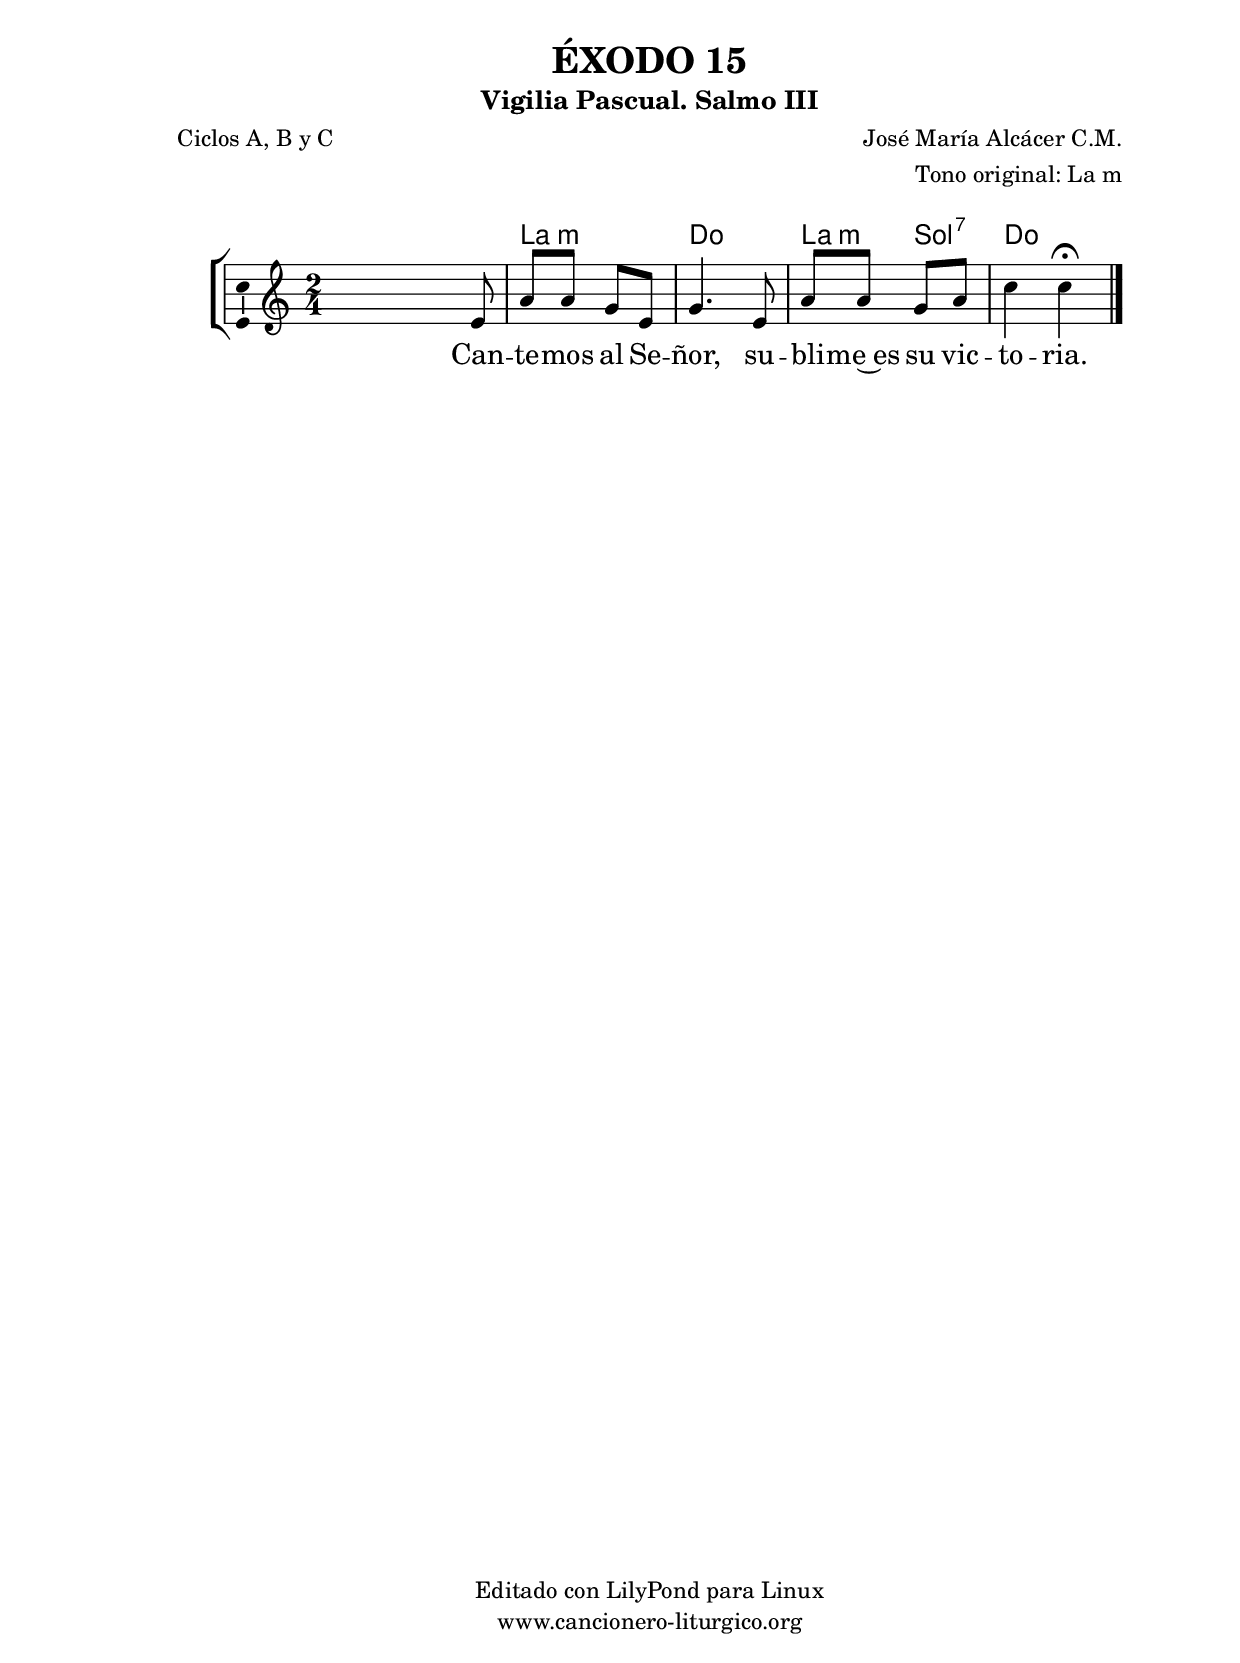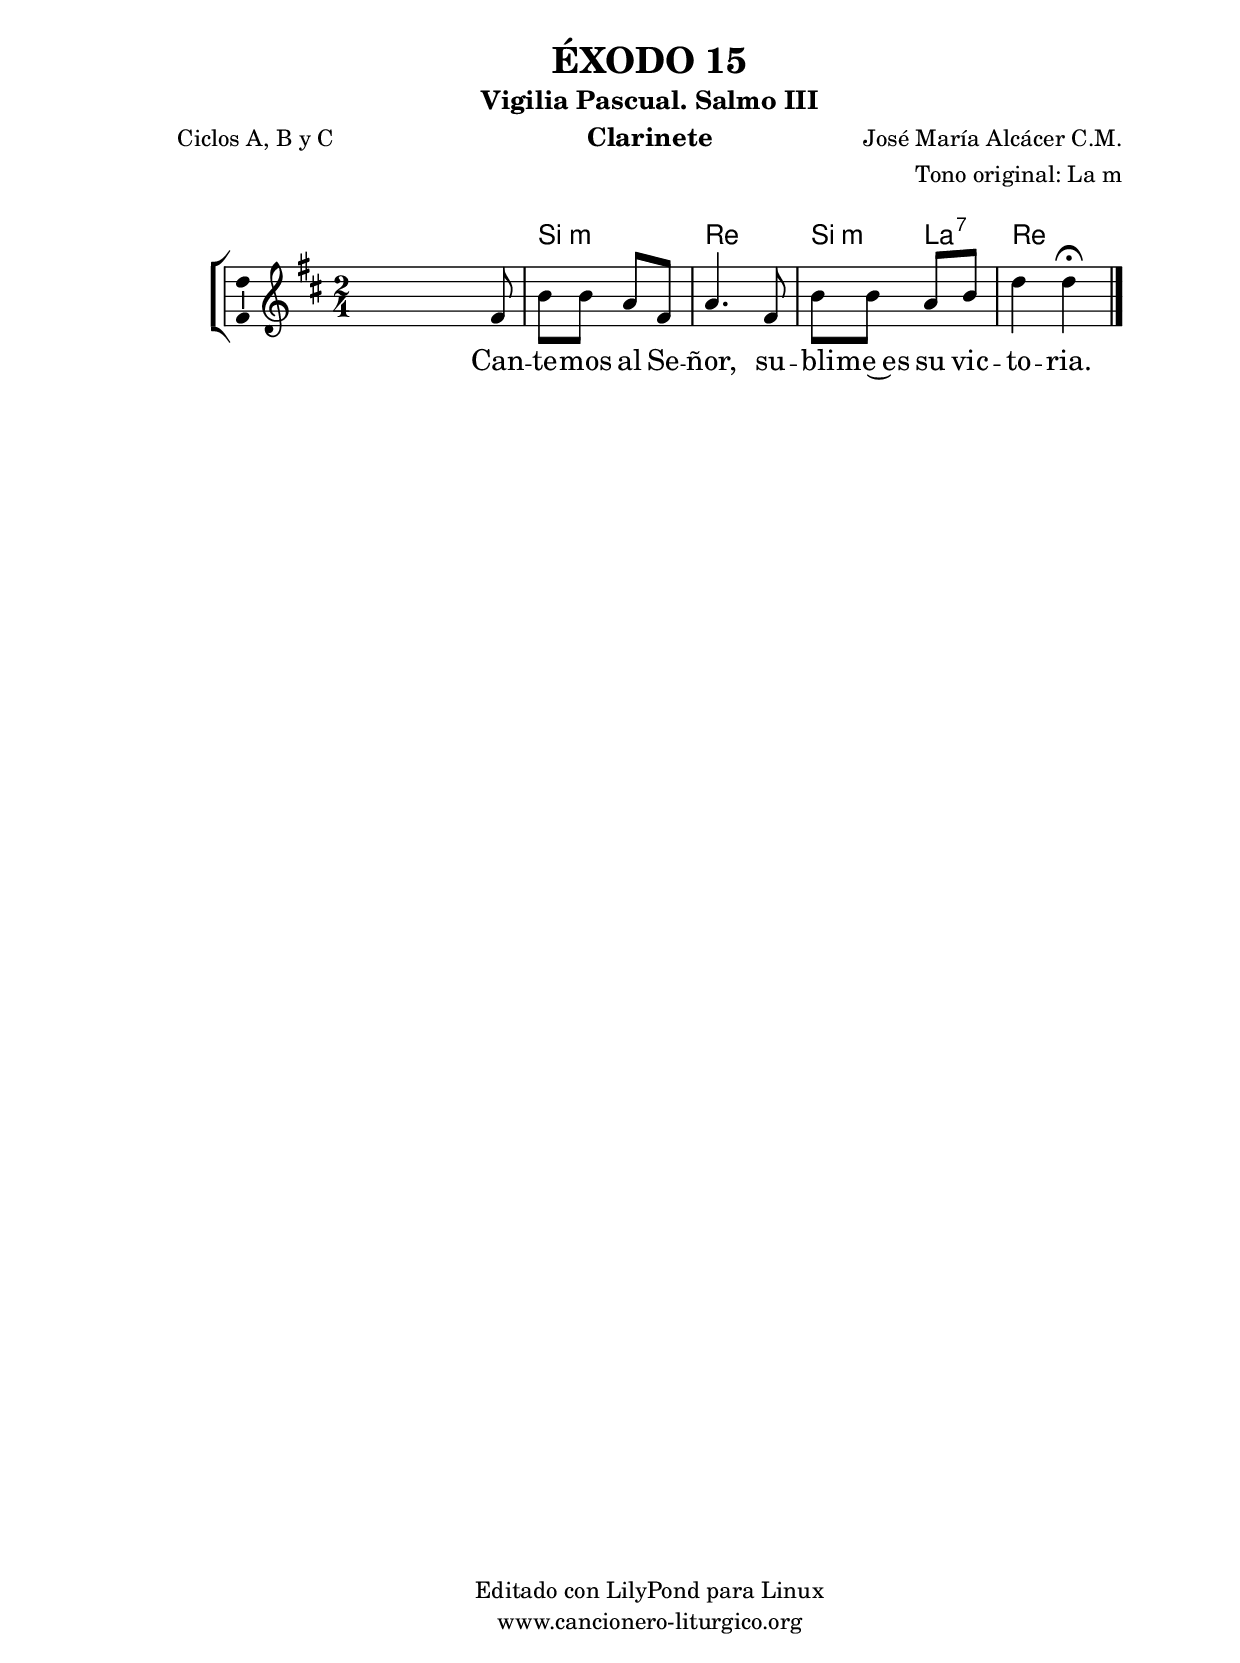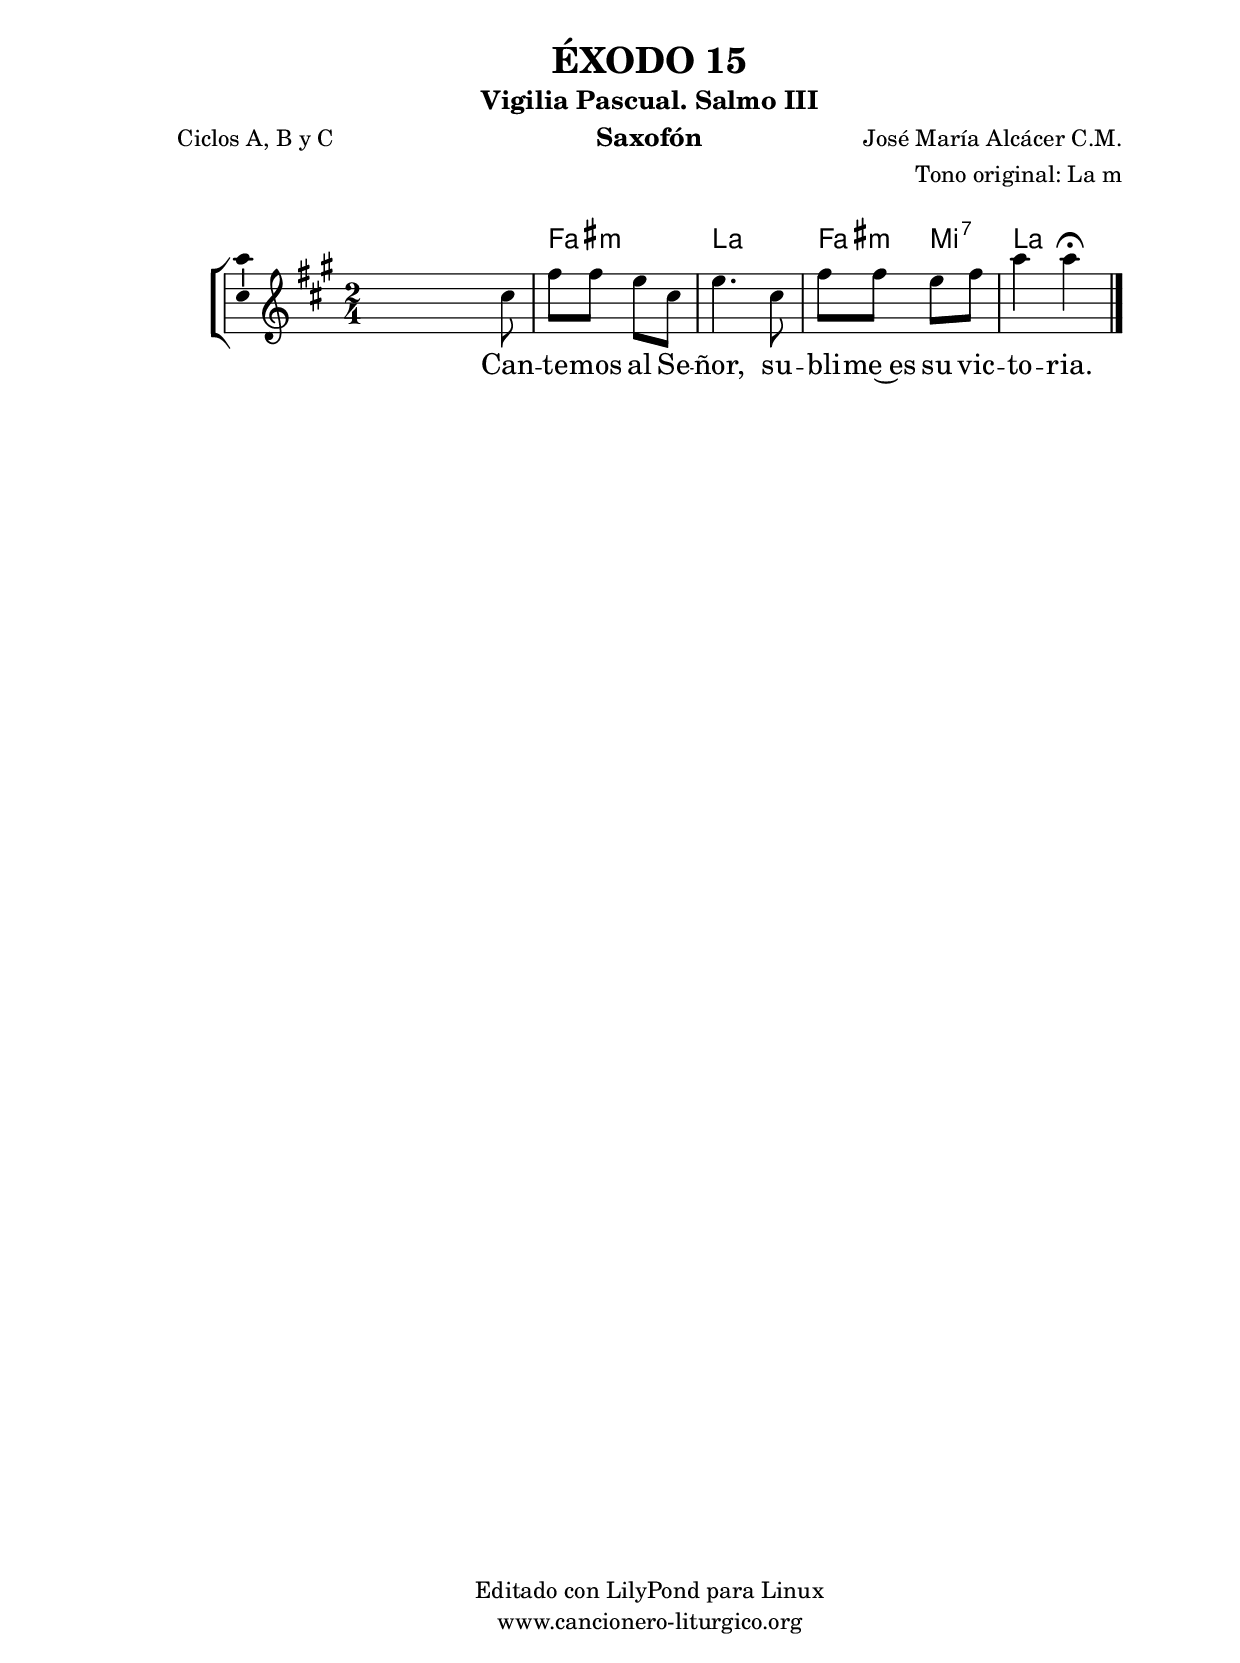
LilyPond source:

%
%para convertir .midi en .wav:
%timidity filename.midi -Ow -o finename.wav
%
%
%Para convertir de .wav a .mp3:
%lame -h -m j filename.wav
%
%
%para escuchar el midi:
%timidity nombrefichero.midi
%


%versión de lilypond para la que se ha escrito esta partitura:
\version "2.16.0"

	%Tamaño papel
	#(set-default-paper-size "a4")
	%Tamaño partitura
	#(set-global-staff-size 20)
	%No responde al pulsar sobre una nota
	#(ly:set-option 'point-and-click #f)

%parámetros del encabezamiento:
\header {
	title = "ÉXODO 15"
	subtitle = "Vigilia Pascual. Salmo III"
	composer = "José María Alcácer C.M."
	poet = "Ciclos A, B y C"
	meter = ""
	arranger = "Tono original: La m"
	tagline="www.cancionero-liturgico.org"
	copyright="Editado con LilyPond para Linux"
	}

%parámetros asociados al papel:
\paper  {
	oddHeaderMarkup = \markup {\fill-line { \on-the-fly #not-first-page \fromproperty #'header:title \on-the-fly #not-first-page \fromproperty #'header:composer }}
	evenHeaderMarkup = \markup {\fill-line { \fromproperty #'header:composer \fromproperty #'header:title }}
	#(set-paper-size "a4")
	print-page-number = ##f
	first-page-number = 1
	print-first-page-number = ##f
%	head-separation = 3.0 \cm
	top-margin = 2.0 \cm
	bottom-margin = 0.5\cm
%%%	bottom-margin = -1.0\cm
	left-margin = 3.0 \cm
	line-width = 16.0 \cm 
	indent = 8\mm
	interscoreline = 2.\mm
	between-system-space = 15\mm
%	para que las partituras no llenen la hoja:
	ragged-bottom = ##t
%	idem para la última hoja:
	ragged-last-bottom = ##f
%	para que las partituras llenen el ancho del papel:
	ragged-last = ##f
	after-title-space = 2.5 \cm
%page-count=1
%system-count=8

	%Flexible Vertical Spacing
%	markup-markup-spacing =
%	#'((basic-distance . 15) (minimum-distance . 15) (padding . 3))
	markup-system-spacing =
	#'((basic-distance . 15) (minimum-distance . 15) (padding . 3))
	system-system-spacing =
	#'((basic-distance . 15) (minimum-distance . 15) (padding . 3))
	score-system-spacing =
	#'((basic-distance . 15) (minimum-distance . 15) (padding . 5))
%	top-system-spacing = % header
%	#'((basic-distance . 8) (minimum-distance . 0) (padding . 3))
%	top-markup-spacing =
%	#'((basic-distance . 20) (minimum-distance . 20) (padding . 3))
	last-bottom-spacing = % footer
	#'((basic-distance . 5) (minimum-distance . 5) (padding . 3))
%	score-markup-spacing =
%	#'((basic-distance . 16) (minimum-distance . 13) (padding . 3))

	}


%parámetros que afectan a toda la partitura:
global =  {
	%clave de sol (G):
	\clef G
	%armadura:
%	\transpose c a
	\key a \minor
	\tempo 4=63
	\set Score.tempoHideNote = ##t
	}


acordes = {
	\italianChords
	\chordmode {
%	\transpose c a
{

s2
a2:m c a4:m g:7 c2

	}
	}
}

melodia = 
%\transpose c a
{
	\relative c'{
	\time 2/4

s4 s8 e8
a8 a g e
g4. e8
a8 a g a
c4 c \fermata

	\bar "|."
	}
	}


texto = \lyricmode {
Can -- te -- mos al Se -- ñor,
su -- bli -- me~es su vic -- to -- ria.
	}


acordesStaff = \context ChordNames = acordesStaff <<
	\set chordChanges = ##t
	\acordes
	>>


vozStaff = \context Voice = vozStaff
\with {\consists "Ambitus_engraver"}
<<
%	\set Staff.instrumentName = ""
%	\set Staff.shortInstrumentName = ""
%	\set Staff.midiInstrument = #"clarinet"
%	\set Staff.midiInstrument = #"cello"
%	\set Staff.midiInstrument = #"flute"
	\set Staff.midiInstrument = #"electric guitar (jazz)"
%	\set Staff.midiInstrument = #"english horn"
%	\set Staff.midiInstrument = #"violin"
%	\set Staff.midiInstrument = #"glockenspiel"
	\set Staff.midiMinimumVolume = #0.7
	\set Staff.midiMaximumVolume = #0.9
	\global
	\melodia
	>>


textoStaff = \context Lyrics = textoStaff <<
	\lyricsto vozStaff \texto
	>>

\book {
	\score {
		\context ChoirStaff {
			\override StaffGroup.SystemStartBracket #'collapse-height = #1
			\override Score.SystemStartBar #'collapse-height = #1
			<<
			\acordesStaff
			\vozStaff
			\textoStaff
			>>
			}
		\layout {
	    		\context {
				\Lyrics
				\override LyricText #'font-size = #2
				}
	   		 \context {
				\Score
				%fontSize = #3
				\override StaffSymbol #'staff-space = #(magstep +3)
				%\override Beam #'thickness = #0.55
				%\override SpacingSpanner #'spacing-increment = #1.0
				%\override Slur #'height-limit = #1.5
				}
			}
		}
	\score {
		\unfoldRepeats
		\context ChoirStaff {
			<<
			\acordesStaff
			\vozStaff
			>>
			}
		\midi {
	  		\context {
	  			\Score
				tempoWholesPerMinute = #(ly:make-moment 70 4)
				}
			}
		}
	}

%Partitura para clarinete
#(define output-suffix "C")
\book {
	\header{
		instrument = "Clarinete"
		}
	\score {
		\context ChoirStaff {
			\override StaffGroup.SystemStartBracket #'collapse-height = #1
			\override Score.SystemStartBar #'collapse-height = #1
\transpose c d
			<<
			\acordesStaff
			\vozStaff
			\textoStaff
			>>
			}
		\layout {
	    		\context {
				\Lyrics
				\override LyricText #'font-size = #2
				}
	   		 \context {
				\Score
				%fontSize = #3
				\override StaffSymbol #'staff-space = #(magstep +3)
				%\override Beam #'thickness = #0.55
				%\override SpacingSpanner #'spacing-increment = #1.0
				%\override Slur #'height-limit = #1.5
				}
			}
		}
	}

%Partitura para saxofón
#(define output-suffix "S")
\book {
	\header{
		instrument = "Saxofón"
		}
	\score {
		\context ChoirStaff {
			\override StaffGroup.SystemStartBracket #'collapse-height = #1
			\override Score.SystemStartBar #'collapse-height = #1
\transpose c a
			<<
			\acordesStaff
			\vozStaff
			\textoStaff
			>>
			}
		\layout {
	    		\context {
				\Lyrics
				\override LyricText #'font-size = #2
				}
	   		 \context {
				\Score
				%fontSize = #3
				\override StaffSymbol #'staff-space = #(magstep +3)
				%\override Beam #'thickness = #0.55
				%\override SpacingSpanner #'spacing-increment = #1.0
				%\override Slur #'height-limit = #1.5
				}
			}
		}
	}

